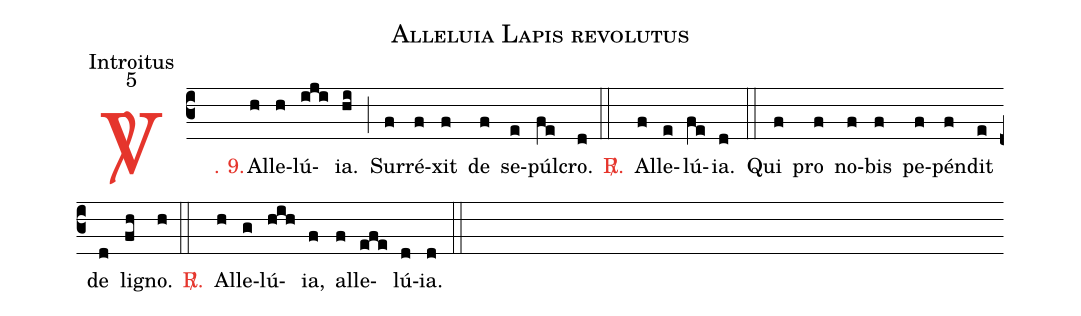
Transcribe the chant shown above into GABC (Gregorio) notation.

name: Alleluia Lapis revolutus;
office-part: Introitus;
mode: 5;
%%
(c3)

<c><sp>V/</sp>. 9.</c>() Al(h)le(h)lú(iji)ia.(hi) (;) Sur(f)ré(f)xit(f) de(f) se(e)púl(fe)cro.(d)

(::)

<nlba><c><sp>R/</sp>.</c>() Al</nlba>(f)le(e)lú(fe)ia.(d)

(::)

Qui(f) pro(f) no(f)bis(f) pe(f)pén(f)dit(e) de(d) li(fh)gno.(h)

(::)

<nlba><c><sp>R/</sp>.</c>() Al</nlba>(h)le(g)lú(hih)ia,(f) al(f)le(efe)lú(d)ia.(d)

(::)
